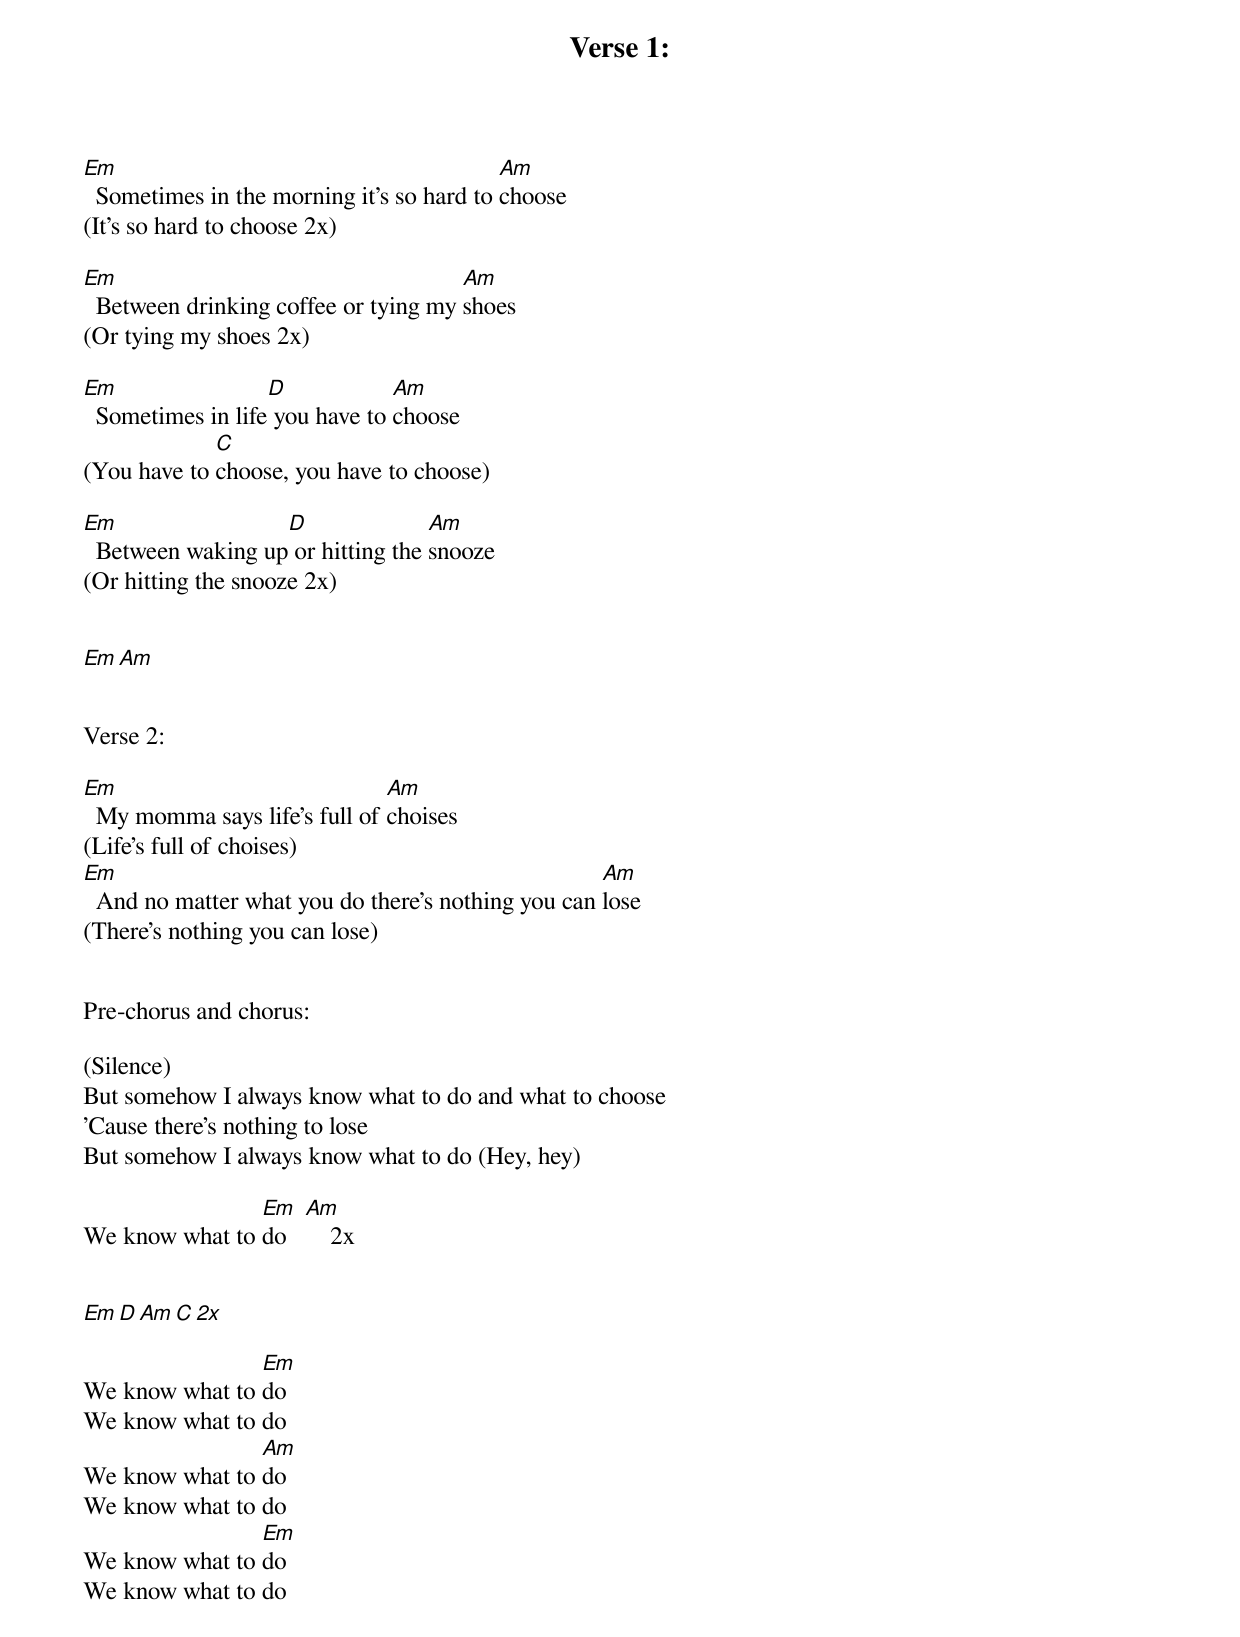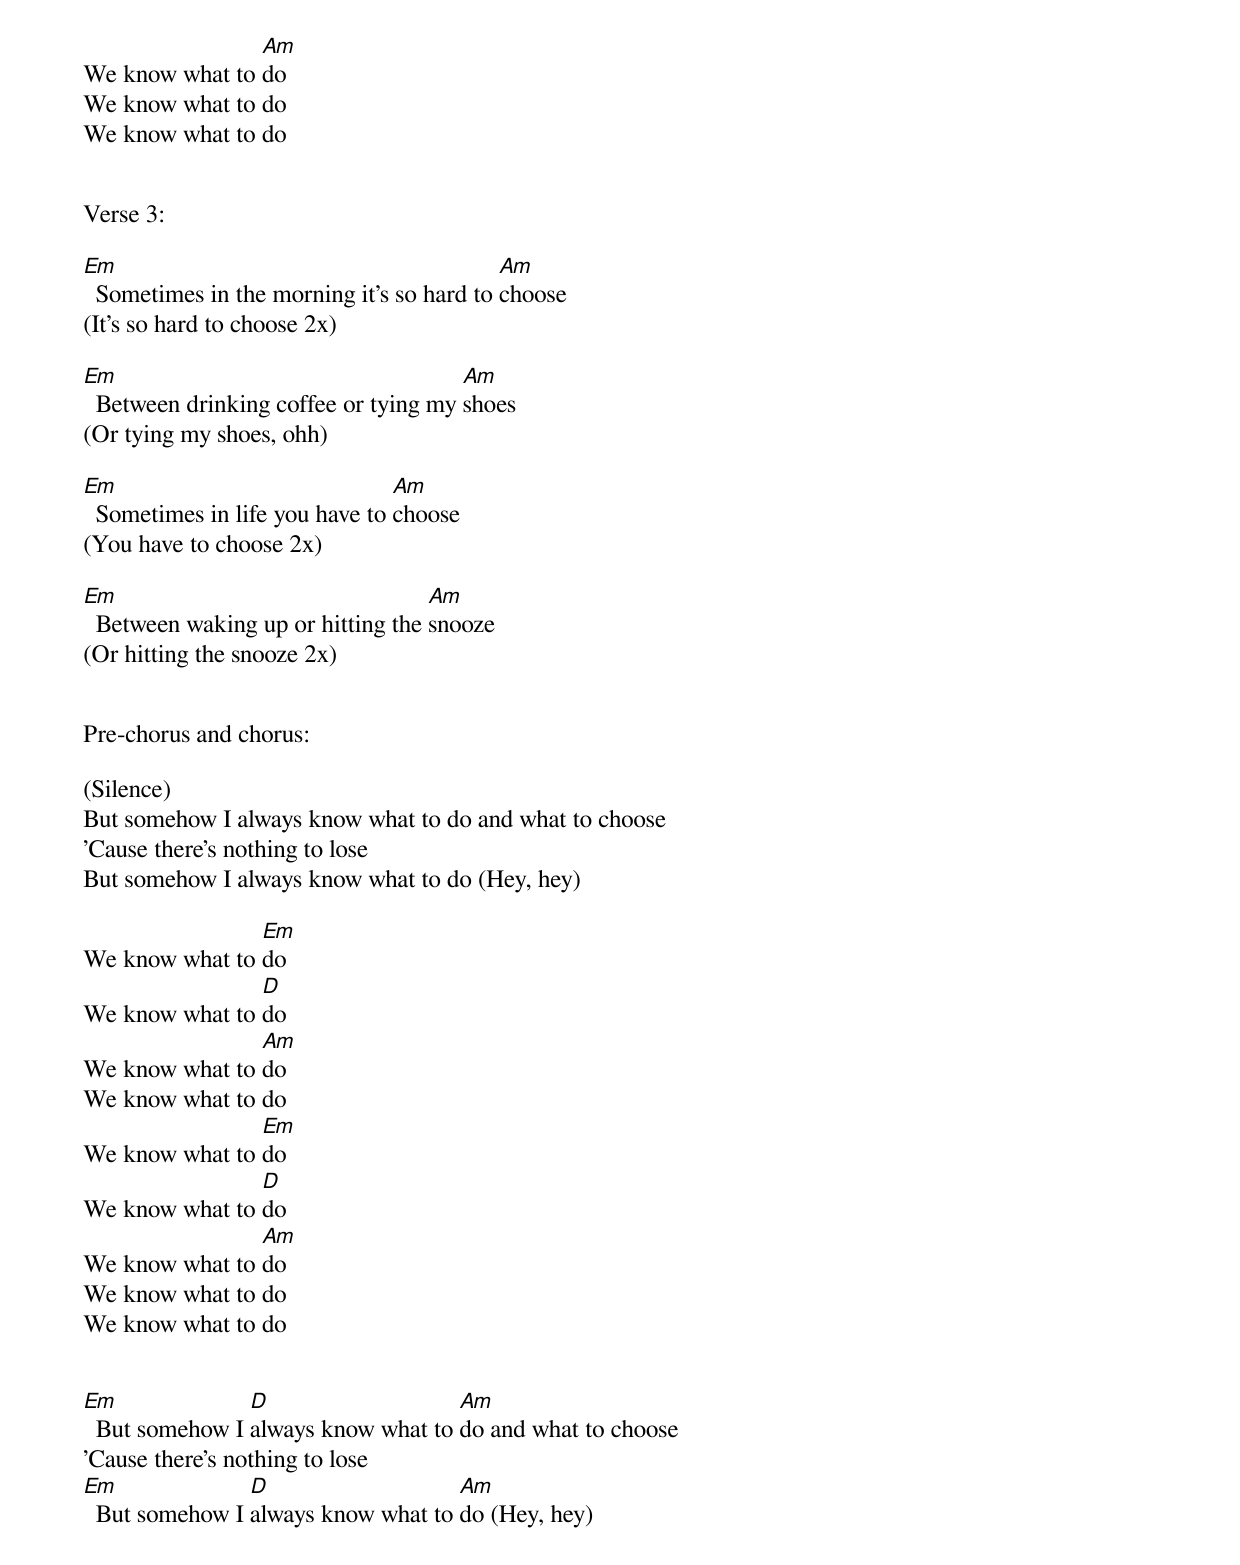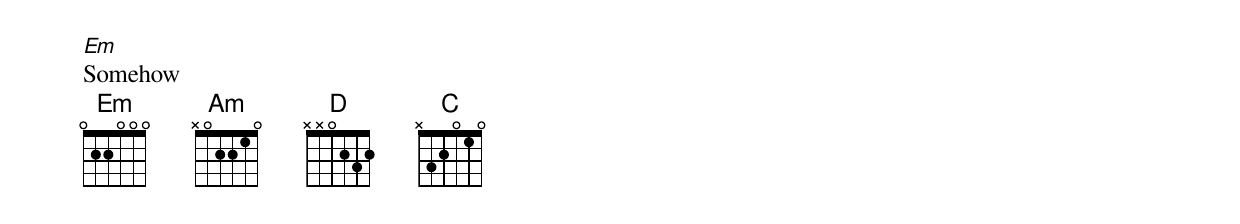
Verse 1:
Em                                         Am
  Sometimes in the morning it's so hard to choose
(It's so hard to choose 2x)

Em                                    Am
  Between drinking coffee or tying my shoes
(Or tying my shoes 2x)

Em                 D            Am
  Sometimes in life you have to choose
             C
(You have to choose, you have to choose)

Em                 D               Am
  Between waking up or hitting the snooze
(Or hitting the snooze 2x)


Em   Am


Verse 2:

Em                             Am
  My momma says life's full of choises
(Life's full of choises)
Em                                                  Am
  And no matter what you do there's nothing you can lose
(There's nothing you can lose)


Pre-chorus and chorus:

(Silence)
But somehow I always know what to do and what to choose
'Cause there's nothing to lose
But somehow I always know what to do (Hey, hey)

                Em   Am
We know what to do       2x


Em   D   Am    C   2x

                Em
We know what to do
We know what to do
                Am
We know what to do
We know what to do
                Em
We know what to do
We know what to do
                Am
We know what to do
We know what to do
We know what to do


Verse 3:

Em                                         Am
  Sometimes in the morning it's so hard to choose
(It's so hard to choose 2x)

Em                                    Am
  Between drinking coffee or tying my shoes
(Or tying my shoes, ohh)

Em                              Am
  Sometimes in life you have to choose
(You have to choose 2x)

Em                                 Am
  Between waking up or hitting the snooze
(Or hitting the snooze 2x)


Pre-chorus and chorus:

(Silence)
But somehow I always know what to do and what to choose
'Cause there's nothing to lose
But somehow I always know what to do (Hey, hey)

                Em
We know what to do
                D
We know what to do
                Am
We know what to do
We know what to do
                Em
We know what to do
                D
We know what to do
                Am
We know what to do
We know what to do
We know what to do


Em              D                   Am
  But somehow I always know what to do and what to choose
'Cause there's nothing to lose
Em              D                   Am
  But somehow I always know what to do (Hey, hey)
Em
Somehow
